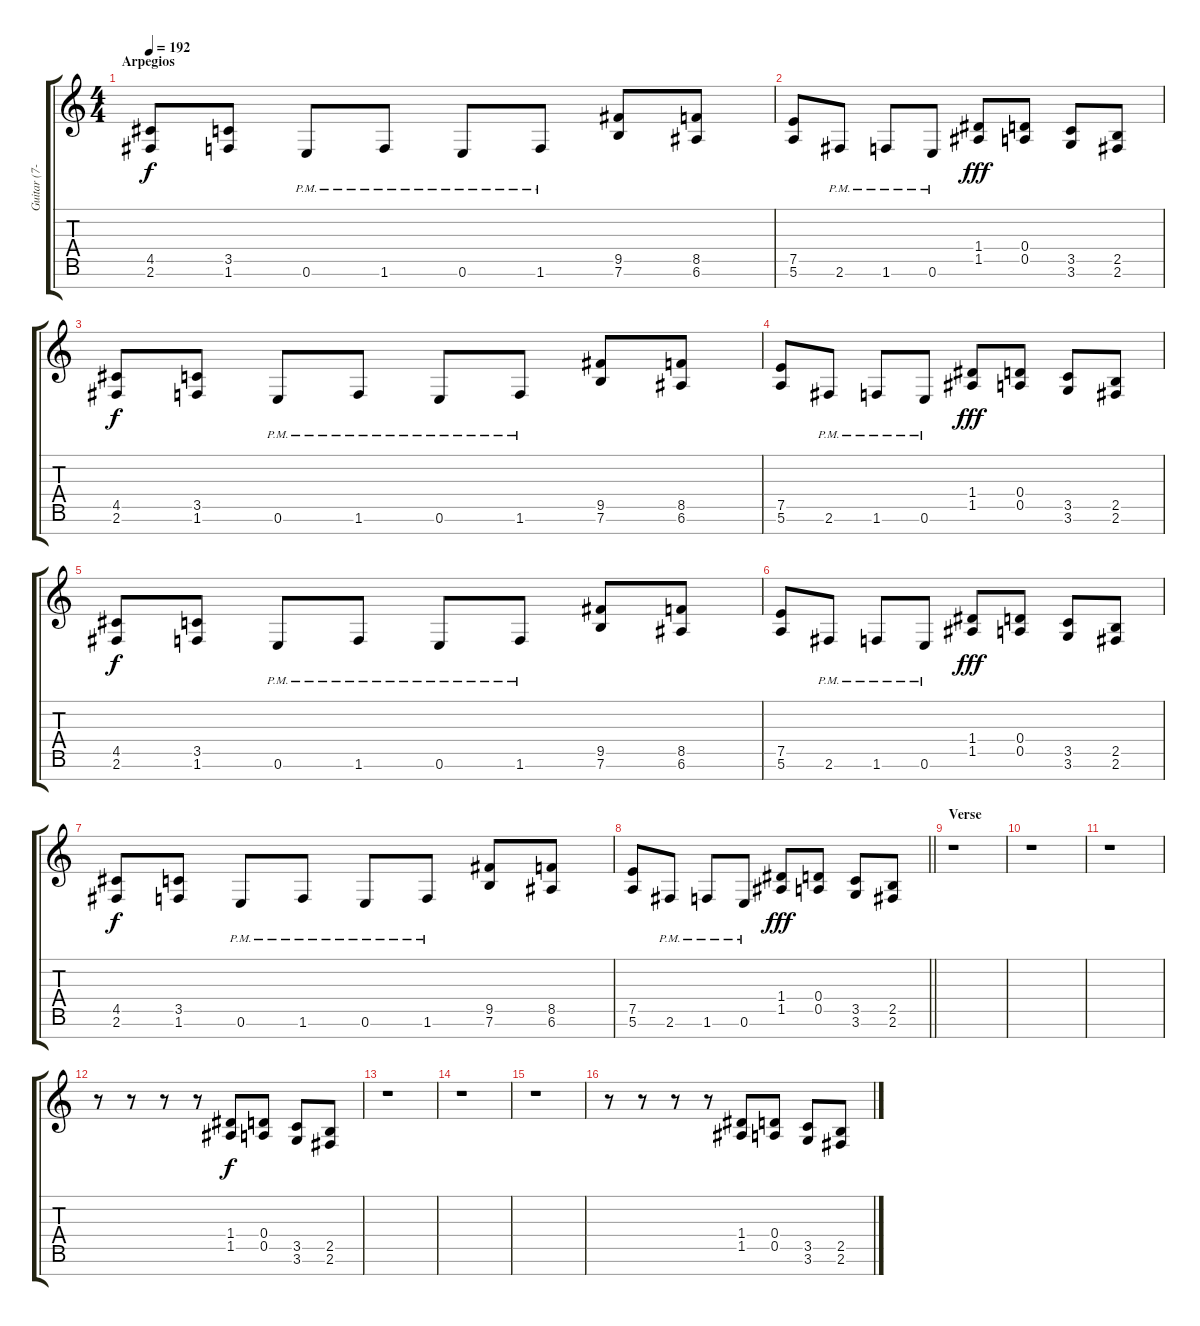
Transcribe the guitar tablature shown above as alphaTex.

\track ("Guitar (7-string)" "Guitar (7-") {instrument distortionguitar}
\staff {score tabs}
\tuning (E4 B3 G3 D3 A2 E2 B1) {hide}
\ts (4 4)
\section ("" "Arpegios")
\tempo 192
\clef g2
\ks c
(4.5 2.6).8{dy f} (3.5 1.6).8 0.6{pm}.8 1.6{pm}.8 0.6{pm}.8 1.6{pm}.8 (9.5 7.6).8 (8.5 6.6).8 |
(7.5 5.6).8 2.6{pm}.8 1.6{pm}.8 0.6{pm}.8 (1.4 1.5).8{dy fff} (0.4 0.5).8 (3.5 3.6).8 (2.5 2.6).8 |
(4.5 2.6).8{dy f} (3.5 1.6).8 0.6{pm}.8 1.6{pm}.8 0.6{pm}.8 1.6{pm}.8 (9.5 7.6).8 (8.5 6.6).8 |
(7.5 5.6).8 2.6{pm}.8 1.6{pm}.8 0.6{pm}.8 (1.4 1.5).8{dy fff} (0.4 0.5).8 (3.5 3.6).8 (2.5 2.6).8 |
(4.5 2.6).8{dy f} (3.5 1.6).8 0.6{pm}.8 1.6{pm}.8 0.6{pm}.8 1.6{pm}.8 (9.5 7.6).8 (8.5 6.6).8 |
(7.5 5.6).8 2.6{pm}.8 1.6{pm}.8 0.6{pm}.8 (1.4 1.5).8{dy fff} (0.4 0.5).8 (3.5 3.6).8 (2.5 2.6).8 |
(4.5 2.6).8{dy f} (3.5 1.6).8 0.6{pm}.8 1.6{pm}.8 0.6{pm}.8 1.6{pm}.8 (9.5 7.6).8 (8.5 6.6).8 |
\barLineRight lightlight
(7.5 5.6).8 2.6{pm}.8 1.6{pm}.8 0.6{pm}.8 (1.4 1.5).8{dy fff} (0.4 0.5).8 (3.5 3.6).8 (2.5 2.6).8 |
\section ("" "Verse")
r.1{balance 8} |
r.1 |
r.1 |
r.8 r.8 r.8 r.8 (1.4 1.5).8{dy f} (0.4 0.5).8 (3.5 3.6).8 (2.5 2.6).8 |
r.1 |
r.1 |
r.1 |
r.8 r.8 r.8 r.8 (1.4 1.5).8 (0.4 0.5).8 (3.5 3.6).8 (2.5 2.6).8
